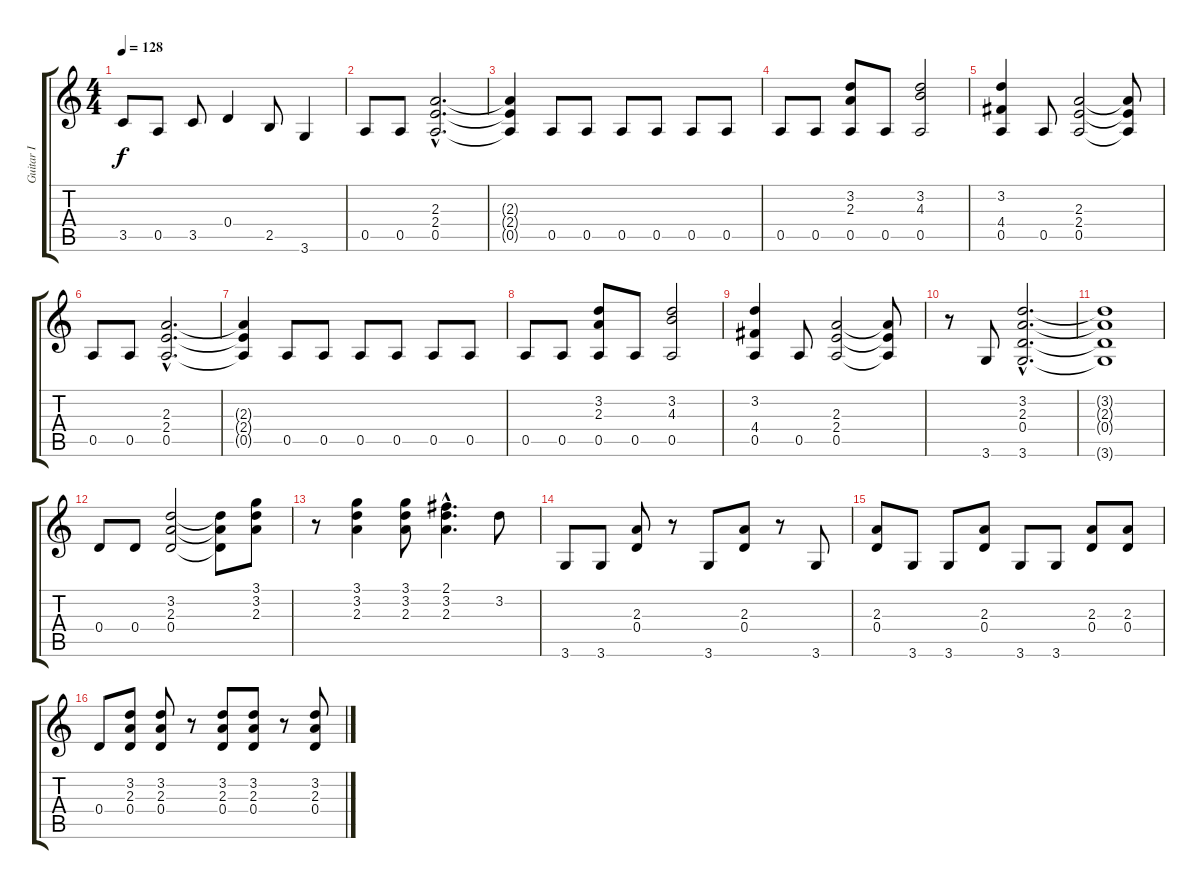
\track ("Guitar I" "Guitar I") {instrument distortionguitar}
\staff {score tabs}
\tuning (E4 B3 G3 D3 A2 E2) {hide}
\ts (4 4)
\tempo 128
\clef g2
\ks c
3.5{t}.8{dy f} 0.5.8 3.5.8 0.4.4 2.5.8 3.6.4 |
0.5.8 0.5.8 (2.3{hac} 2.4{hac} 0.5{hac}).2{d} |
(2.3{t} 2.4{t} 0.5{t}).4 0.5.8 0.5.8 0.5.8 0.5.8 0.5.8 0.5.8 |
0.5.8 0.5.8 (3.2 2.3 0.5).8 0.5.8 (3.2 4.3 0.5).2 |
(3.2 4.4 0.5).4 0.5.8 (2.3 2.4 0.5).2 (2.3{t} 2.4{t} 0.5{t}).8 |
0.5.8 0.5.8 (2.3{hac} 2.4{hac} 0.5{hac}).2{d} |
(2.3{t} 2.4{t} 0.5{t}).4 0.5.8 0.5.8 0.5.8 0.5.8 0.5.8 0.5.8 |
0.5.8 0.5.8 (3.2 2.3 0.5).8 0.5.8 (3.2 4.3 0.5).2 |
(3.2 4.4 0.5).4 0.5.8 (2.3 2.4 0.5).2 (2.3{t} 2.4{t} 0.5{t}).8 |
r.8 3.6.8 (3.2{hac} 2.3{hac} 0.4{hac} 3.6{hac}).2{d} |
(3.2{t} 2.3{t} 0.4{t} 3.6{t}).1 |
0.4.8 0.4.8 (3.2 2.3 0.4).2 (3.2{t} 2.3{t} 0.4{t}).8 (3.1 3.2 2.3).8 |
r.8 (3.1 3.2 2.3).4 (3.1 3.2 2.3).8 (2.1{hac} 3.2{hac} 2.3{hac}).4{d} 3.2.8 |
3.6.8 3.6.8 (2.3 0.4).8 r.8 3.6.8 (2.3 0.4).8 r.8 3.6.8 |
(2.3 0.4).8 3.6.8 3.6.8 (2.3 0.4).8 3.6.8 3.6.8 (2.3 0.4).8 (2.3 0.4).8 |
0.4.8 (3.2 2.3 0.4).8 (3.2 2.3 0.4).8 r.8 (3.2 2.3 0.4).8 (3.2 2.3 0.4).8 r.8 (3.2 2.3 0.4).8
